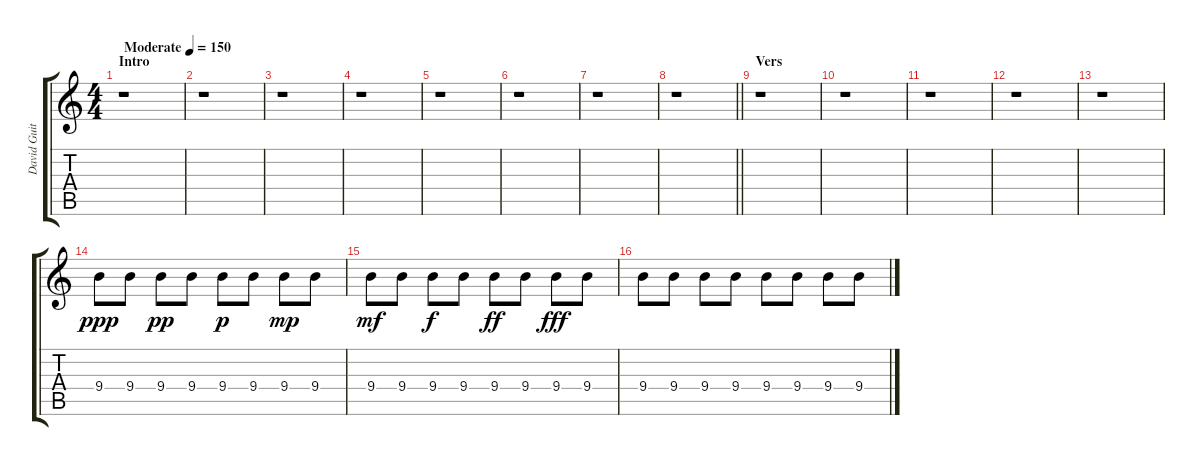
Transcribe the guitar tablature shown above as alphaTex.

\track ("David Guitar" "David Guit") {instrument overdrivenguitar}
\staff {score tabs}
\tuning (E4 B3 G3 D3 A2 E2) {hide}
\ts (4 4)
\section ("" "Intro")
\tempo (150 "Moderate")
\clef g2
\ks c
r.1{dy ppp instrument overdrivenguitar} |
r.1 |
r.1 |
r.1 |
r.1 |
r.1 |
r.1 |
\barLineRight lightlight
r.1 |
\section ("" "Vers")
r.1 |
r.1 |
r.1 |
r.1 |
r.1 |
9.4.8 9.4.8 9.4.8{dy pp} 9.4.8 9.4.8{dy p} 9.4.8 9.4.8{dy mp} 9.4.8 |
9.4.8{dy mf} 9.4.8 9.4.8{dy f} 9.4.8 9.4.8{dy ff} 9.4.8 9.4.8{dy fff} 9.4.8 |
9.4.8 9.4.8 9.4.8 9.4.8 9.4.8 9.4.8 9.4.8 9.4.8
